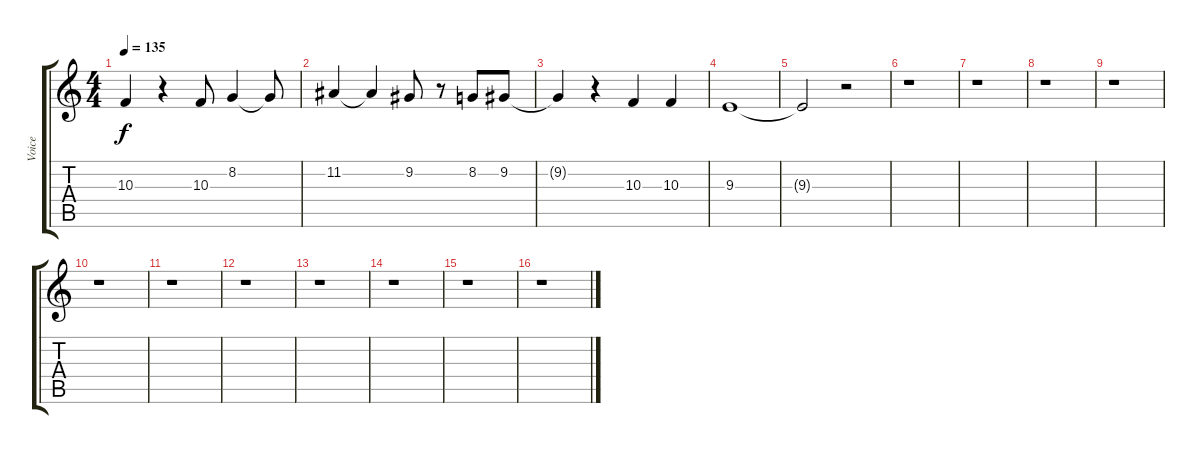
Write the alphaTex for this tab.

\track ("Voice" "Voice") {instrument tremolostrings}
\staff {score tabs}
\tuning (E4 B3 G3 D3 A2 E2) {hide}
\ts (4 4)
\tempo 135
\clef g2
\ks c
10.3{t}.4{dy f} r.4 10.3.8 8.2.4 8.2{t}.8 |
11.2.4 11.2{t}.4 9.2.8 r.8 8.2.8 9.2.8 |
9.2{t}.4 r.4 10.3.4 10.3.4 |
9.3.1 |
9.3{t}.2 r.2 |
r.1 |
r.1 |
r.1 |
r.1 |
r.1 |
r.1 |
r.1 |
r.1 |
r.1 |
r.1 |
r.1
